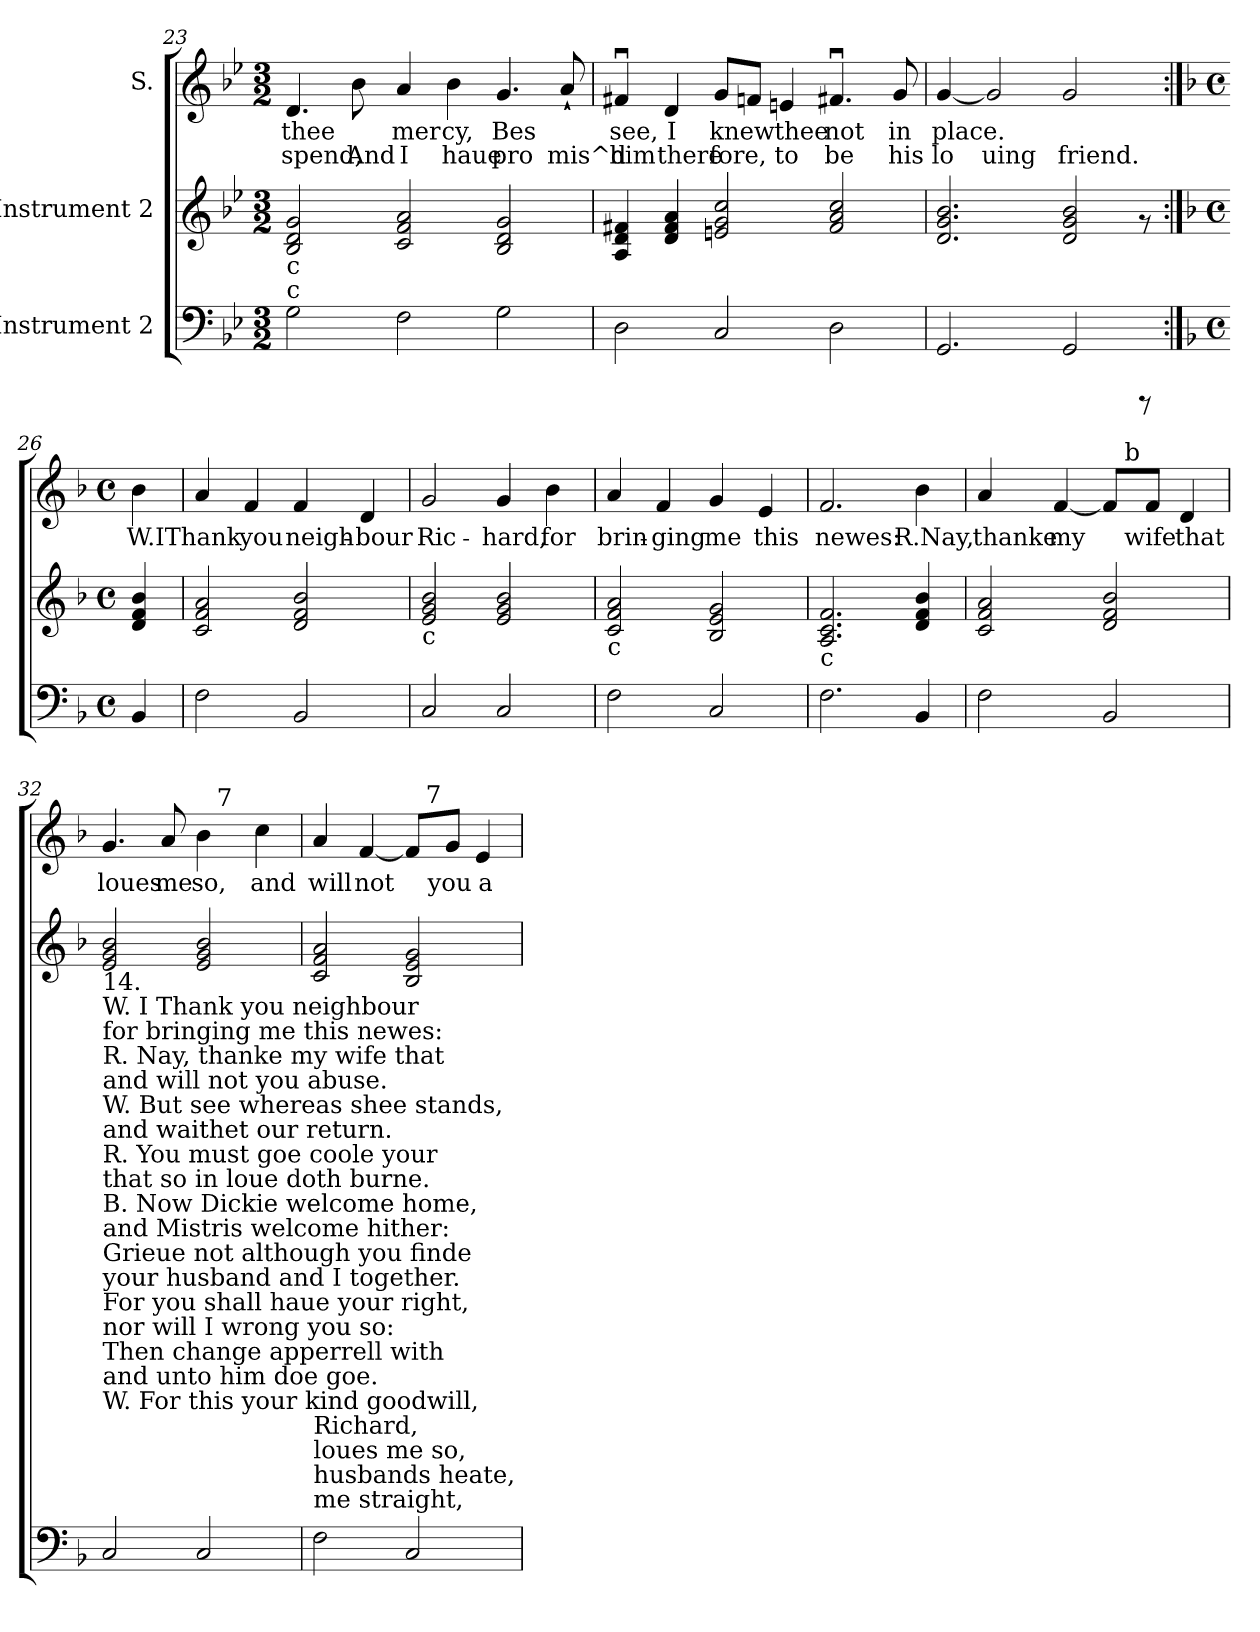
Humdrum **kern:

**kern	**kern	**kern	**text	**text
*part3	*part2	*part1	*part1	*part1
*staff3	*staff2	*staff1	*staff1	*staff1
*I"Instrument 2	*I"Instrument 2	*I"S.	*	*
!!LO:LB:g=z
*clefF4	*clefG2	*clefG2	*	*
*k[b-e-]	*k[b-e-]	*k[b-e-]	*	*
*B-:	*B-:	*B-:	*	*
*M3/2	*M3/2	*M3/2	*	*
=23	=23	=23	=23	=23
!	!LO:TX:b:t=c	!	!	!
!	!LO:TX:b:t=c	!	!	!
!	!	!	!LO:LY:b:rj	!LO:LY:b:rj
2G\	2g/ 2B-/ 2d/	4.d/	thee	spend,
!	!	!	!LO:LY:b:rj	!LO:LY:b:rj
.	.	8b-\	.	And
!	!	!	!LO:LY:b:rj	!LO:LY:b:rj
2F\	2a/ 2c/ 2f/	4a/	mer	I
!	!	!	!LO:LY:b:rj	!LO:LY:b:rj
.	.	4b-\	cy,	haue
!	!	!	!LO:LY:b:rj	!LO:LY:b:rj
2G\	2g/ 2d/ 2B-/	4.g/	Bes	pro
!	!	!	!LO:LY:b:rj	!LO:LY:b:rj
.	.	8a`</	.	mis^d
=24	=24	=24	=24	=24
!	!	!	!LO:LY:b:rj	!LO:LY:b:rj
2D\	4f#X/ 4d/ 4A/	4f#Xu>/	see,	him
!	!	!	!LO:LY:b:rj	!LO:LY:b:rj
.	4f#/ 4d/ 4a/	4d/	I	there
!	!	!	!LO:LY:b:rj	!LO:LY:b:rj
2C/	2cc/ 2en/ 2g/	8g/L	knew	fore,
!	!	!	!LO:LY:b:rj	!LO:LY:b:rj
.	.	8fn/J	.	.
!	!	!	!LO:LY:b:rj	!LO:LY:b:rj
.	.	4en/	thee	to
!	!	!	!LO:LY:b:rj	!LO:LY:b:rj
2D\	2cc/ 2a/ 2f#/	4.f#Xu>/	not	be
!	!	!	!LO:LY:b:rj	!LO:LY:b:rj
.	.	8g/	in	his
=25	=25	=25	=25	=25
!	!	!	!LO:LY:b:rj	!LO:LY:b:rj
2.GG/	2.g/ 2.d/ 2.b-/	[<4g/	place.	lo
!	!	!	!LO:LY:b:rj	!LO:LY:b:rj
.	.	2g/]	.	uing
!	!	!	!LO:LY:b:rj	!LO:LY:b:rj
2GG/	2g/ 2d/ 2b-/	2g/	.	friend.
8rCCC	8rf	8ryy	.	.
!!LO:PB:g=z
=26:|!	=26:|!	=26:|!	=26:|!	=26:|!
*k[b-]	*k[b-]	*k[b-]	*	*
*F:	*F:	*F:	*	*
*M4/4	*M4/4	*M4/4	*	*
*met(c)	*met(c)	*met(c)	*	*
!	!	!	!LO:LY:b:rj	!
4BB-/	4f/ 4d/ 4b-/	4b-\	W.IThank	.
=27	=27	=27	=27	=27
!	!	!	!LO:LY:b:rj	!
2F\	2f/ 2c/ 2a/	4a/	.	.
!	!	!	!LO:LY:b:rj	!
.	.	4f/	you	.
!	!	!	!LO:LY:b:rj	!
2BB-/	2f/ 2d/ 2b-/	4f/	neigh-	.
!	!	!	!LO:LY:b:rj	!
.	.	4d/	-bour	.
=28	=28	=28	=28	=28
!	!LO:TX:b:t=c	!	!	!
!	!	!	!LO:LY:b:rj	!
2C/	2b-/ 2e/ 2g/	2g/	Ric-	.
!	!	!	!LO:LY:b:rj	!
2C/	2g/ 2e/ 2b-/	4g/	-hard,	.
!	!	!	!LO:LY:b:rj	!
.	.	4b-\	for	.
=29	=29	=29	=29	=29
!	!LO:TX:b:t=c	!	!	!
!	!	!	!LO:LY:b:rj	!
2F\	2f/ 2c/ 2a/	4a/	brin-	.
!	!	!	!LO:LY:b:rj	!
.	.	4f/	-ging	.
!	!	!	!LO:LY:b:rj	!
2C/	2e/ 2B-/ 2g/	4g/	me	.
!	!	!	!LO:LY:b:rj	!
.	.	4e/	this	.
=30	=30	=30	=30	=30
!	!LO:TX:b:t=c	!	!	!
!	!	!	!LO:LY:b:rj	!
2.F\	2.c/ 2.A/ 2.f/	2.f/	newes:	.
!	!	!	!LO:LY:b:rj	!
4BB-/	4b-/ 4d/ 4f/	4b-\	R.Nay,	.
!!LO:LB:g=z
=31	=31	=31	=31	=31
!	!	!	!LO:LY:b:rj	!
*	*	*^	*	*
2F\	2f/ 2c/ 2a/	4a/	2ryy	thanke	.
!	!	!	!	!LO:LY:b:rj	!
.	.	[<4f/	.	my	.
!	!	!	!	!LO:LY:b:rj	!
2BB-/	2b-/ 2d/ 2f/	8f/L]	16ryy	.	.
!	!	!	!LO:TX:a:t=b	!	!
.	.	.	4..ryy	.	.
!	!	!	!	!LO:LY:b:rj	!
.	.	8f/J	.	wife	.
!	!	!	!	!LO:LY:b:rj	!
.	.	4d/	.	that	.
=32	=32	=32	=32	=32	=32
!	!LO:TX:b:t=14.	!	!	!	!
!	!LO:TX:b:t=W. I Thank you neighbour	!	!	!	!
!	!LO:TX:b:t=for bringing me this newes&colon;	!	!	!	!
!	!LO:TX:b:t=R. Nay, thanke my wife that	!	!	!	!
!	!LO:TX:b:t=and will not you abuse.	!	!	!	!
!	!LO:TX:b:t=W. But see whereas shee stands,	!	!	!	!
!	!LO:TX:b:t=and waithet our return.	!	!	!	!
!	!LO:TX:b:t=R. You must goe coole your	!	!	!	!
!	!LO:TX:b:t=that so in loue doth burne.	!	!	!	!
!	!LO:TX:b:t=B. Now Dickie welcome home,	!	!	!	!
!	!LO:TX:b:t=and Mistris welcome hither&colon;	!	!	!	!
!	!LO:TX:b:t=Grieue not although you finde	!	!	!	!
!	!LO:TX:b:t=your husband and I together.	!	!	!	!
!	!LO:TX:b:t=For you shall haue your right,	!	!	!	!
!	!LO:TX:b:t=nor will I wrong you so&colon;	!	!	!	!
!	!LO:TX:b:t=Then change apperrell with	!	!	!	!
!	!LO:TX:b:t=and unto him doe goe.	!	!	!	!
!	!LO:TX:b:t=W. For this your kind goodwill,	!	!	!	!
!	!	!	!	!LO:LY:b:rj	!
2C/	2g/ 2e/ 2b-/	4.g/	2ryy	loues	.
!	!	!	!	!LO:LY:b:rj	!
.	.	8a/	.	me	.
!	!	!	!	!LO:LY:b:rj	!
2C/	2g/ 2e/ 2b-/	4b-\	16ryy	so,	.
!	!	!	!LO:TX:a:t=7	!	!
.	.	.	4..ryy	.	.
!	!	!	!	!LO:LY:b:rj	!
.	.	4cc\	.	and	.
=33	=33	=33	=33	=33	=33
!	!LO:TX:b:t=Richard,	!	!	!	!
!	!LO:TX:b:t=loues me so,	!	!	!	!
!	!LO:TX:b:t=husbands heate,	!	!	!	!
!	!LO:TX:b:t=me straight,	!	!	!	!
!	!	!	!	!LO:LY:b:rj	!
2F\	2a/ 2c/ 2f/	4a/	2ryy	will	.
!	!	!	!	!LO:LY:b:rj	!
.	.	[<4f/	.	not	.
!	!	!	!	!LO:LY:b:rj	!
2C/	2g/ 2B-/ 2e/	8f/L]	16ryy	.	.
!	!	!	!LO:TX:a:t=7	!	!
.	.	.	4..ryy	.	.
!	!	!	!	!LO:LY:b:rj	!
.	.	8g/J	.	you	.
!	!	!	!	!LO:LY:b:rj	!
.	.	4e/	.	a	.
*	*	*v	*v	*	*
=	=	=	=	=
*-	*-	*-	*-	*-
